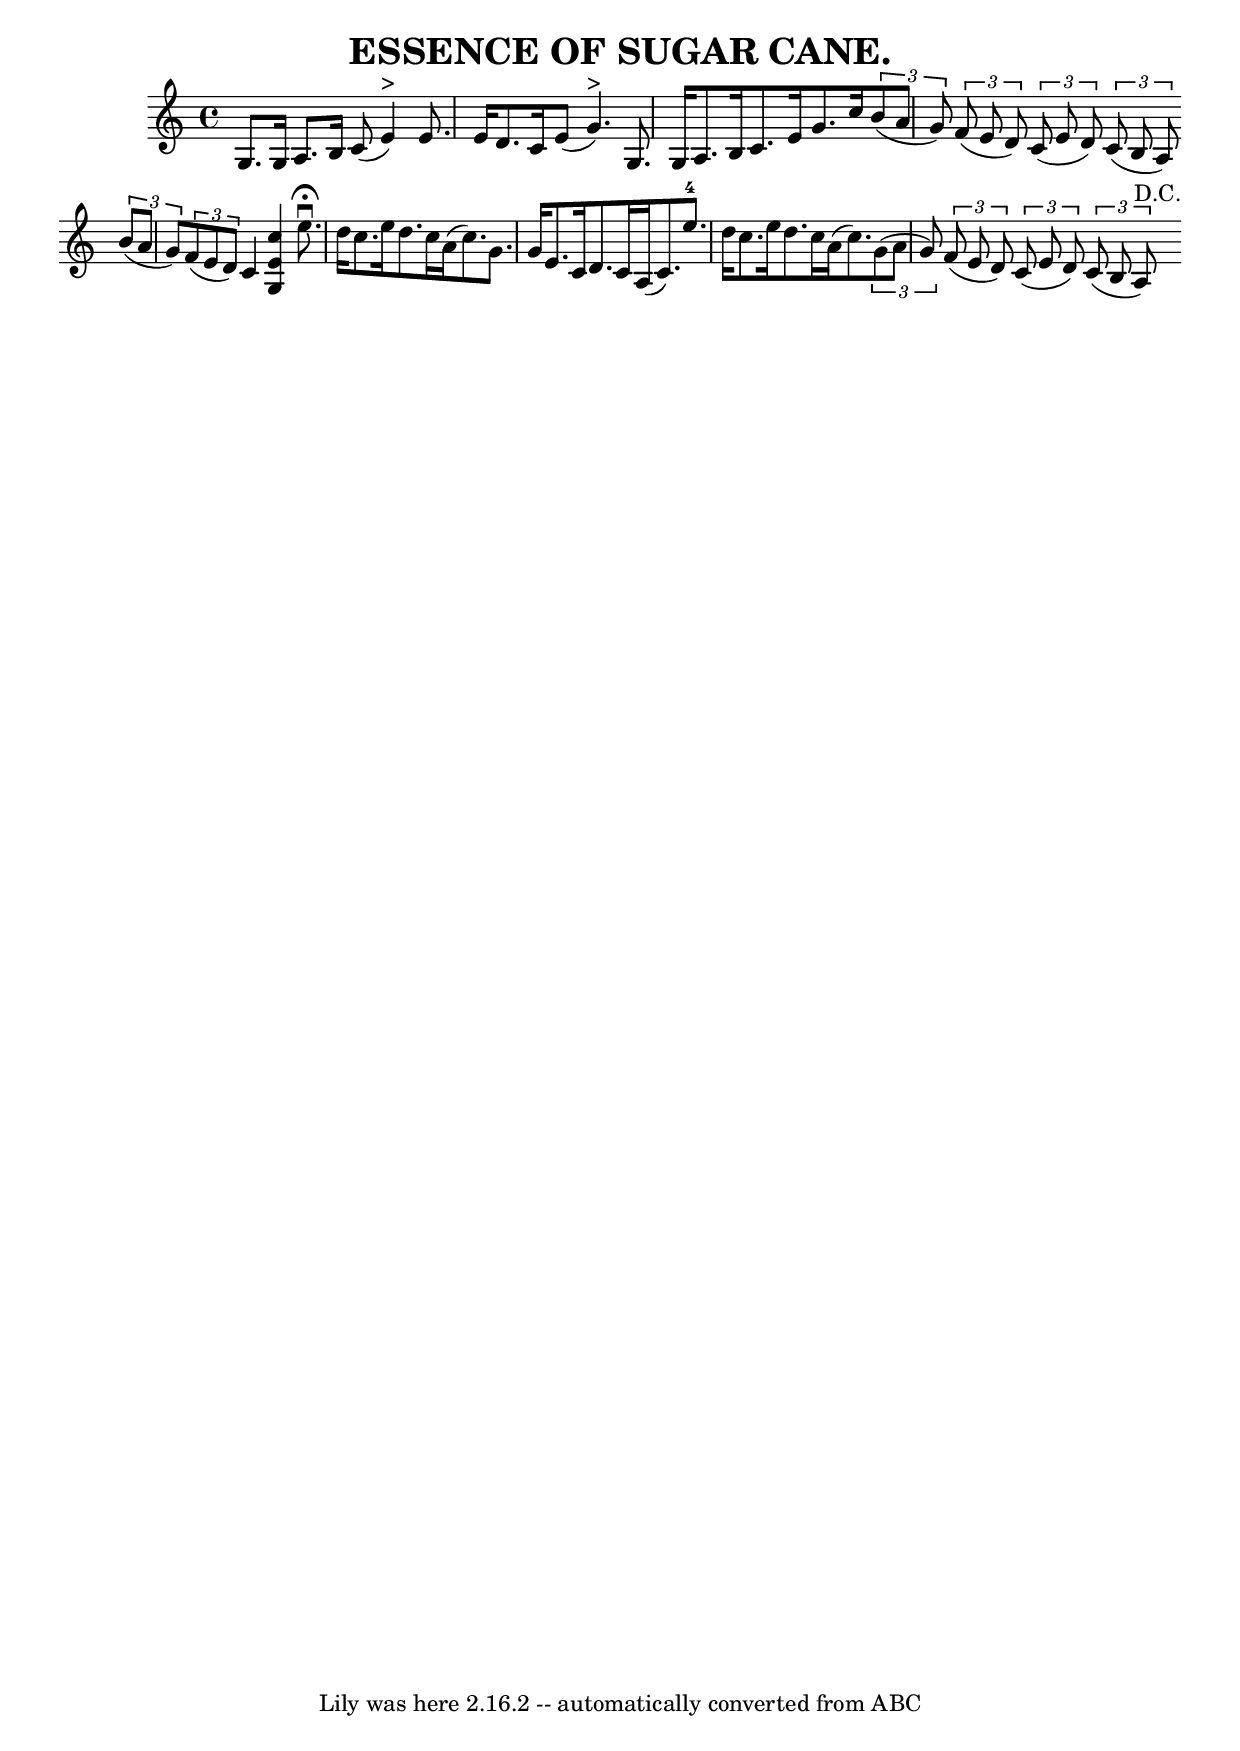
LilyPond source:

\version "2.16.2"
\include "Mammoth.ily"
\header {
  %% book = "Coles pg. 24.3"
  crossRefNumber = "19"
  footnotes = ""
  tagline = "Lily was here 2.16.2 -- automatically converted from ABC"
  title = "ESSENCE OF SUGAR CANE."

}
voicedefault =  {


  \override Staff.TimeSignature #'style = #'C
  \time 4/4
  \key c \major
  g8. g16 a8. b16 c'8 (e'4^">") |
  e'8. e'16 d'8. c'16 e'8 (g'4.^">") |
  g8. g16 a8. b16 c'8. e'16 g'8. c''16 |
  \times 2/3 { 
    b'8 (a'8 g'8) 
  }   \times 2/3 { f'8 (e'8 d'8)  }   
  \times 2/3 { c'8 (e'8 d'8)  }   \times 2/3 { c'8 (b8 a8) } \bar ": |"   \times 2/3 { b'8 (a'8 g'8)  }   \times 2/3 { f'8 ( e'8 d'8) } c'4  << c''4 e'4 g4   >> \bar "|." \bar " |:" e''8.^\fermata^\downbow d''16 c''8. e''16 d''8. c''16 a'16 ( c''8.) |
  g'8. g'16 e'8. c'16 d'8. c'16 a16 ( c'8.) |
  e''8.-4 d''16 c''8. e''16 d''8. c''16 a'16 (c''8.) |
  \times 2/3 { g'8 (a'8 g'8)  }   
  \times 2/3 { f'8 (e'8 d'8)  }   \times 2/3 { c'8 (e'8 d'8)  }   \times 2/3 { c'8 (b8 a8^"D.C.") } \bar ": |"   

}

\score{
  <<

    \context Staff="default"
    {
      \voicedefault 
      
    }

  >>
  \layout {
    
  }
  \midi {
  }

}
